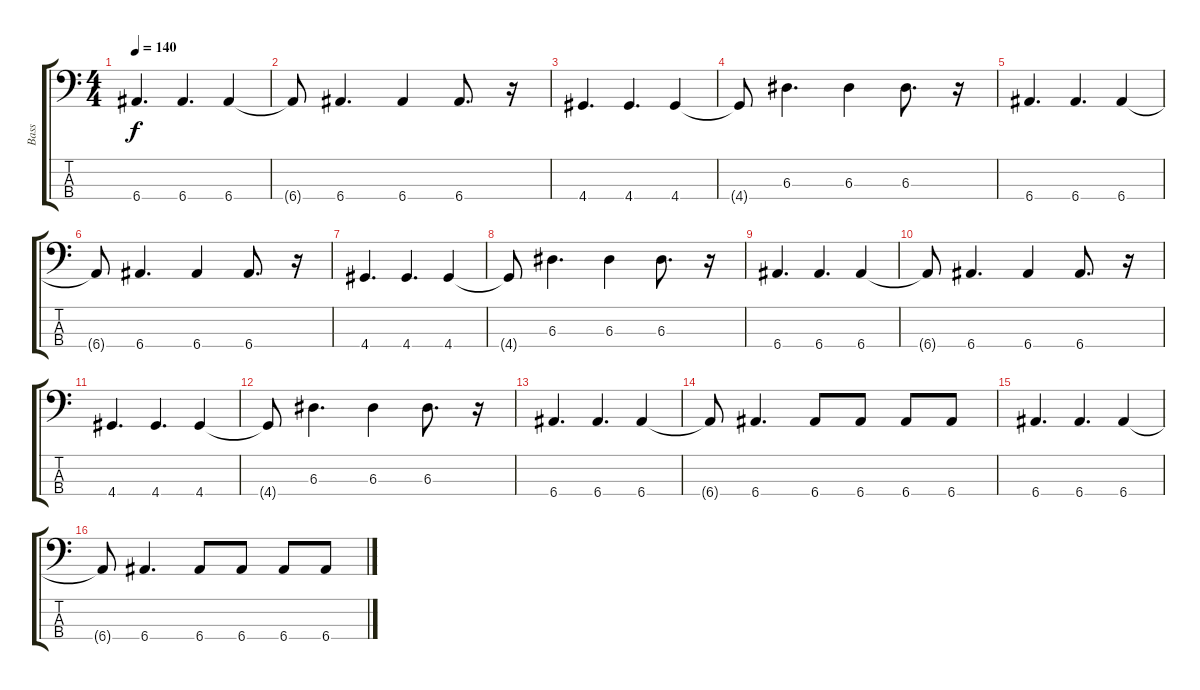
\track ("Bass" "Bass") {instrument electricbassfinger}
\staff {score tabs}
\tuning (G2 D2 A1 E1) {hide}
\ts (4 4)
\tempo 140
\clef f4
\ks c
6.4.4{d dy f} 6.4.4{d} 6.4.4 |
6.4{t}.8 6.4.4{d} 6.4.4 6.4.8{d} r.16 |
4.4.4{d} 4.4.4{d} 4.4.4 |
4.4{t}.8 6.3.4{d} 6.3.4 6.3.8{d} r.16 |
6.4.4{d} 6.4.4{d} 6.4.4 |
6.4{t}.8 6.4.4{d} 6.4.4 6.4.8{d} r.16 |
4.4.4{d} 4.4.4{d} 4.4.4 |
4.4{t}.8 6.3.4{d} 6.3.4 6.3.8{d} r.16 |
6.4.4{d} 6.4.4{d} 6.4.4 |
6.4{t}.8 6.4.4{d} 6.4.4 6.4.8{d} r.16 |
4.4.4{d} 4.4.4{d} 4.4.4 |
4.4{t}.8 6.3.4{d} 6.3.4 6.3.8{d} r.16 |
6.4.4{d} 6.4.4{d} 6.4.4 |
6.4{t}.8 6.4.4{d} 6.4.8 6.4.8 6.4.8 6.4.8 |
6.4.4{d} 6.4.4{d} 6.4.4 |
6.4{t}.8 6.4.4{d} 6.4.8 6.4.8 6.4.8 6.4.8
